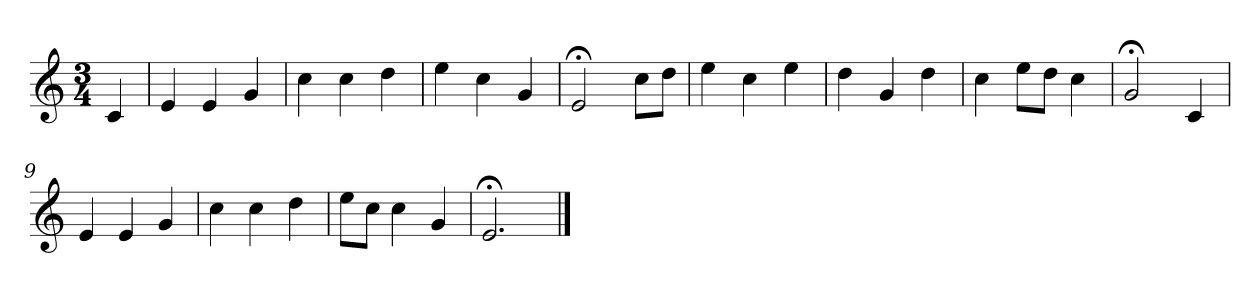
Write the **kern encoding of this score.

**kern
*part1
*staff1
*k[]
*C:
*M3/4
*MM120
=
4c
=1
4e
4e
4g
=2
4cc
4cc
4dd
=3
4ee
4cc
4g
=4
2e;<
8ccL
8ddJ
=5
4ee
4cc
4ee
=6
4dd
4g
4dd
=7
4cc
8eeL
8ddJ
4cc
=8
2g;<
4c
=9
4e
4e
4g
=10
4cc
4cc
4dd
=11
8eeL
8ccJ
4cc
4g
=12
2.e;<
==
*-
